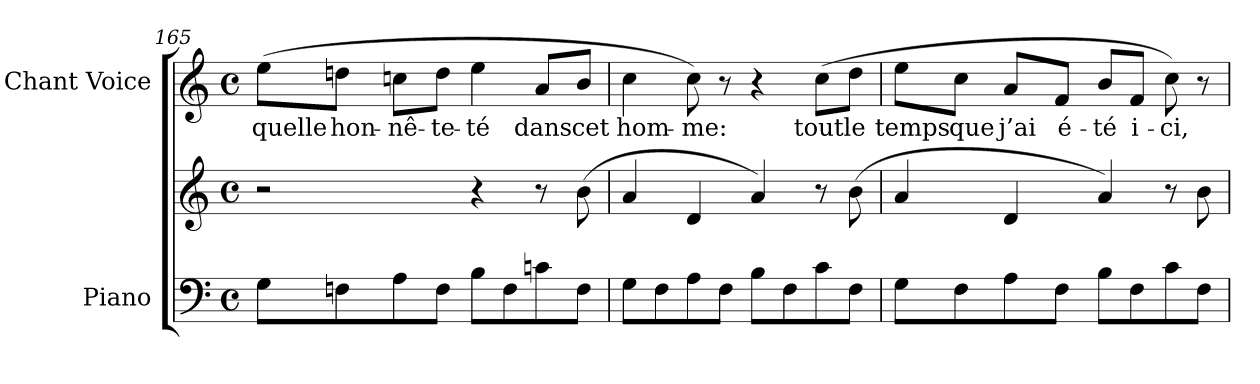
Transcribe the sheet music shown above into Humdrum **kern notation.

**kern	**kern	**kern	**text
*part2	*part2	*part1	*part1
*staff3	*staff2	*staff1	*staff1
*I"Piano	*	*I"Chant Voice	*
*I'Pno	*	*	*
*clefF4	*clefG2	*clefG2	*
*k[]	*k[]	*k[]	*
*M4/4	*M4/4	*M4/4	*
*met(c)	*met(c)	*met(c)	*
=165	=165	=165	=165
8G\L	2r	(8ee\L	quelle
8Fni\	.	8ddni\J	hon-
8A\	.	8ccni\L	-nê-
8F\J	.	8dd\J	-te-
8B\L	4r	4ee\	-té
8F\	.	.	.
8cni\	8r	8a/L	dans
8F\J	(8b\	8b/J	cet
=166	=166	=166	=166
8G\L	4a/	4cc\	hom-
8F\	.	.	.
8A\	4d/	8cc\)	-me:
8F\J	.	8r	.
8B\L	4a/)	4r	.
8F\	.	.	.
8c\	8r	(8cc\L	tout
8F\J	(8b\	8dd\J	le
=167	=167	=167	=167
8G\L	4a/	8ee\L	temps
8F\	.	8cc\J	que
8A\	4d/	8a/L	j’ai
8F\J	.	8f/J	é-
8B\L	4a/)	8b/L	-té
8F\	.	8f/J	i-
8c\	8r	8cc\)	-ci,
8F\J	8b\	8r	.
=	=	=	=
*-	*-	*-	*-
